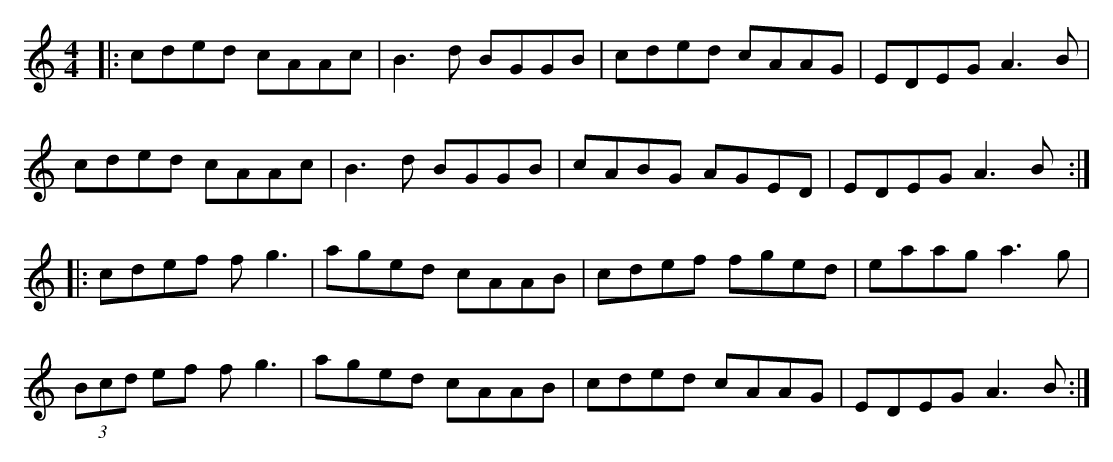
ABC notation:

X:1
M:4/4
K:Amin
|:cded cAAc|B3 d BGGB|cded cAAG|EDEG A3 B|
cded cAAc|B3 d BGGB|cABG AGED|EDEG A3 B:|
|:cdef f g3|aged cAAB|cdef fged|eaag a3 g|
(3Bcd ef f g3|aged cAAB|cded cAAG|EDEG A3 B:|
